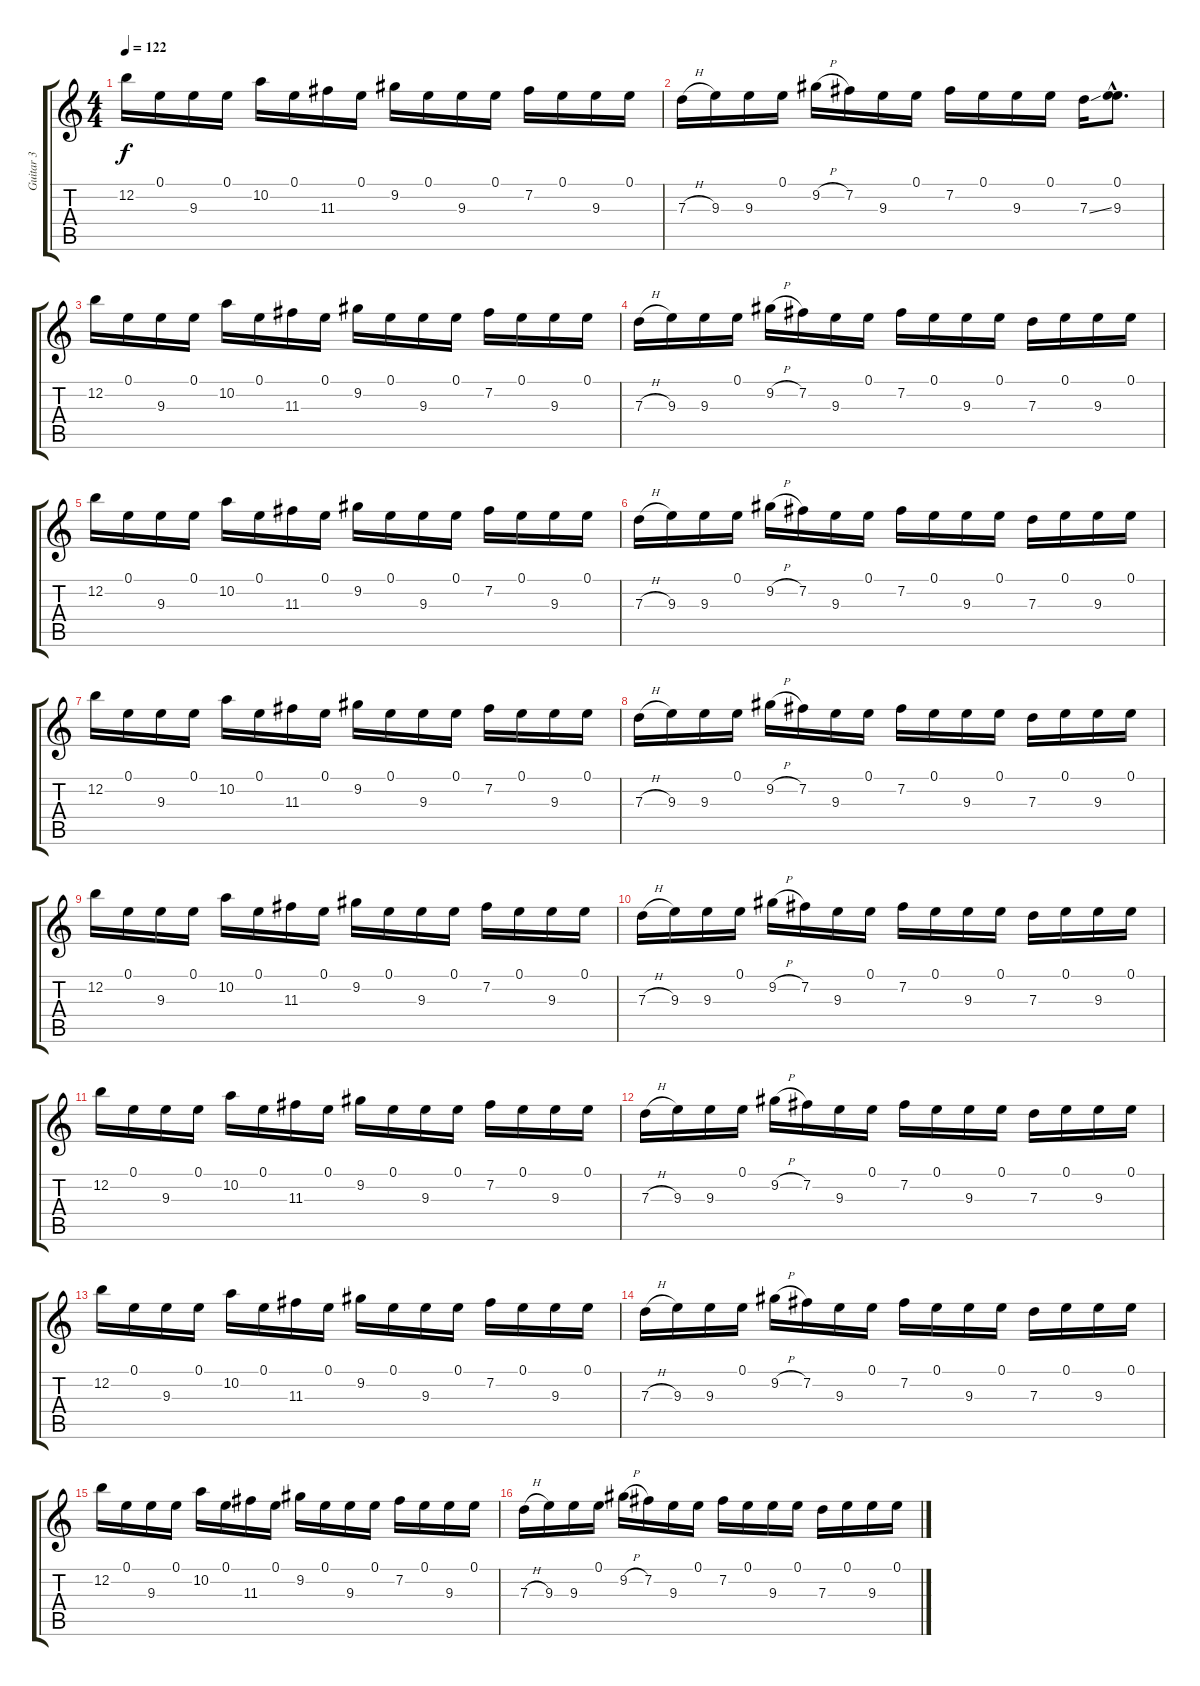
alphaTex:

\track ("Guitar 3" "Guitar 3") {instrument distortionguitar}
\staff {score tabs}
\tuning (E4 B3 G3 D3 A2 E2) {hide}
\ts (4 4)
\tempo 122
\clef g2
\ks c
12.2.16{dy f instrument distortionguitar} 0.1.16 9.3.16 0.1.16 10.2.16 0.1.16 11.3.16 0.1.16 9.2.16 0.1.16 9.3.16 0.1.16 7.2.16 0.1.16 9.3.16 0.1.16 |
7.3{h}.16 9.3.16 9.3.16 0.1.16 9.2{h}.16 7.2.16 9.3.16 0.1.16 7.2.16 0.1.16 9.3.16 0.1.16 7.3{ss}.16 (0.1{hac} 9.3{hac}).8{d} |
12.2.16 0.1.16 9.3.16 0.1.16 10.2.16 0.1.16 11.3.16 0.1.16 9.2.16 0.1.16 9.3.16 0.1.16 7.2.16 0.1.16 9.3.16 0.1.16 |
7.3{h}.16 9.3.16 9.3.16 0.1.16 9.2{h}.16 7.2.16 9.3.16 0.1.16 7.2.16 0.1.16 9.3.16 0.1.16 7.3.16 0.1.16 9.3.16 0.1.16 |
12.2.16 0.1.16 9.3.16 0.1.16 10.2.16 0.1.16 11.3.16 0.1.16 9.2.16 0.1.16 9.3.16 0.1.16 7.2.16 0.1.16 9.3.16 0.1.16 |
7.3{h}.16 9.3.16 9.3.16 0.1.16 9.2{h}.16 7.2.16 9.3.16 0.1.16 7.2.16 0.1.16 9.3.16 0.1.16 7.3.16 0.1.16 9.3.16 0.1.16 |
12.2.16 0.1.16 9.3.16 0.1.16 10.2.16 0.1.16 11.3.16 0.1.16 9.2.16 0.1.16 9.3.16 0.1.16 7.2.16 0.1.16 9.3.16 0.1.16 |
7.3{h}.16 9.3.16 9.3.16 0.1.16 9.2{h}.16 7.2.16 9.3.16 0.1.16 7.2.16 0.1.16 9.3.16 0.1.16 7.3.16 0.1.16 9.3.16 0.1.16 |
12.2.16 0.1.16 9.3.16 0.1.16 10.2.16 0.1.16 11.3.16 0.1.16 9.2.16 0.1.16 9.3.16 0.1.16 7.2.16 0.1.16 9.3.16 0.1.16 |
7.3{h}.16 9.3.16 9.3.16 0.1.16 9.2{h}.16 7.2.16 9.3.16 0.1.16 7.2.16 0.1.16 9.3.16 0.1.16 7.3.16 0.1.16 9.3.16 0.1.16 |
12.2.16 0.1.16 9.3.16 0.1.16 10.2.16 0.1.16 11.3.16 0.1.16 9.2.16 0.1.16 9.3.16 0.1.16 7.2.16 0.1.16 9.3.16 0.1.16 |
7.3{h}.16 9.3.16 9.3.16 0.1.16 9.2{h}.16 7.2.16 9.3.16 0.1.16 7.2.16 0.1.16 9.3.16 0.1.16 7.3.16 0.1.16 9.3.16 0.1.16 |
12.2.16 0.1.16 9.3.16 0.1.16 10.2.16 0.1.16 11.3.16 0.1.16 9.2.16 0.1.16 9.3.16 0.1.16 7.2.16 0.1.16 9.3.16 0.1.16 |
7.3{h}.16 9.3.16 9.3.16 0.1.16 9.2{h}.16 7.2.16 9.3.16 0.1.16 7.2.16 0.1.16 9.3.16 0.1.16 7.3.16 0.1.16 9.3.16 0.1.16 |
12.2.16 0.1.16 9.3.16 0.1.16 10.2.16 0.1.16 11.3.16 0.1.16 9.2.16 0.1.16 9.3.16 0.1.16 7.2.16 0.1.16 9.3.16 0.1.16 |
7.3{h}.16 9.3.16 9.3.16 0.1.16 9.2{h}.16 7.2.16 9.3.16 0.1.16 7.2.16 0.1.16 9.3.16 0.1.16 7.3.16 0.1.16 9.3.16 0.1.16
